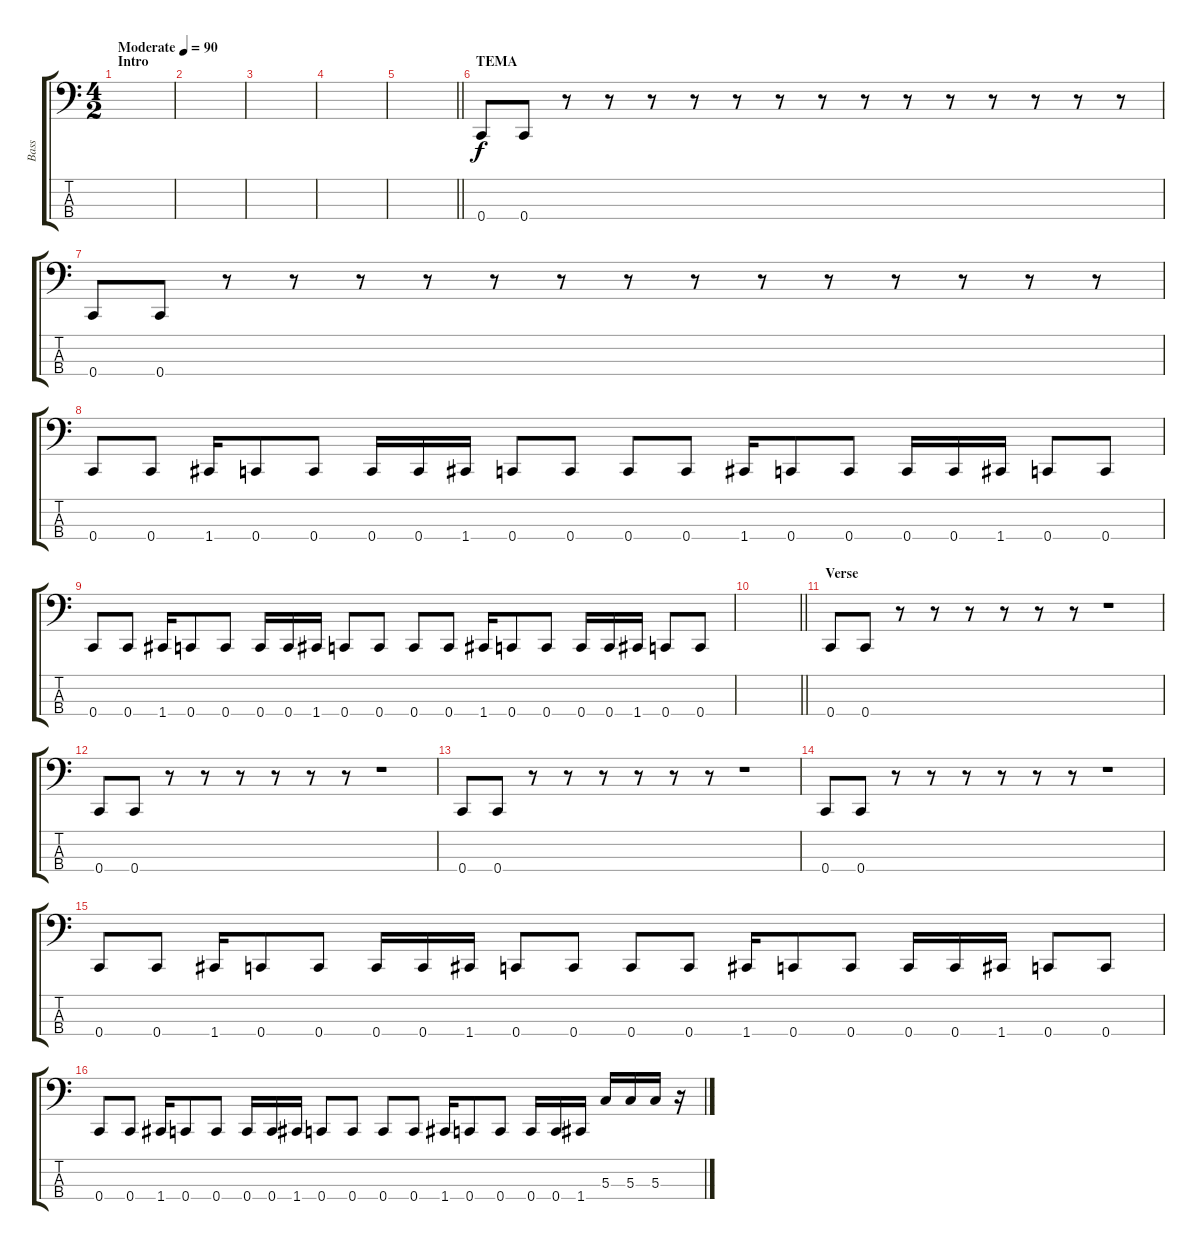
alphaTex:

\track ("Bass" "Bass") {instrument electricbassfinger}
\staff {score tabs}
\tuning (F2 C2 G1 C1) {hide}
\ts (4 2)
\section ("" "Intro")
\tempo (90 "Moderate")
\clef f4
\ks c
|
|
|
|
\barLineRight lightlight
|
\section ("" "TEMA")
0.4.8 0.4.8 r.8 r.8 r.8 r.8 r.8 r.8 r.8 r.8 r.8 r.8 r.8 r.8 r.8 r.8 |
0.4.8 0.4.8 r.8 r.8 r.8 r.8 r.8 r.8 r.8 r.8 r.8 r.8 r.8 r.8 r.8 r.8 |
0.4.8 0.4.8 1.4.16 0.4.8 0.4.8 0.4.16 0.4.16 1.4.16 0.4.8 0.4.8 0.4.8 0.4.8 1.4.16 0.4.8 0.4.8 0.4.16 0.4.16 1.4.16 0.4.8 0.4.8 |
0.4.8 0.4.8 1.4.16 0.4.8 0.4.8 0.4.16 0.4.16 1.4.16 0.4.8 0.4.8 0.4.8 0.4.8 1.4.16 0.4.8 0.4.8 0.4.16 0.4.16 1.4.16 0.4.8 0.4.8 |
\barLineRight lightlight
|
\section ("" "Verse")
0.4.8 0.4.8 r.8 r.8 r.8 r.8 r.8 r.8 r.1 |
0.4.8 0.4.8 r.8 r.8 r.8 r.8 r.8 r.8 r.1 |
0.4.8 0.4.8 r.8 r.8 r.8 r.8 r.8 r.8 r.1 |
0.4.8 0.4.8 r.8 r.8 r.8 r.8 r.8 r.8 r.1 |
0.4.8 0.4.8 1.4.16 0.4.8 0.4.8 0.4.16 0.4.16 1.4.16 0.4.8 0.4.8 0.4.8 0.4.8 1.4.16 0.4.8 0.4.8 0.4.16 0.4.16 1.4.16 0.4.8 0.4.8 |
0.4.8 0.4.8 1.4.16 0.4.8 0.4.8 0.4.16 0.4.16 1.4.16 0.4.8 0.4.8 0.4.8 0.4.8 1.4.16 0.4.8 0.4.8 0.4.16 0.4.16 1.4.16 5.3.16 5.3.16 5.3.16 r.16
